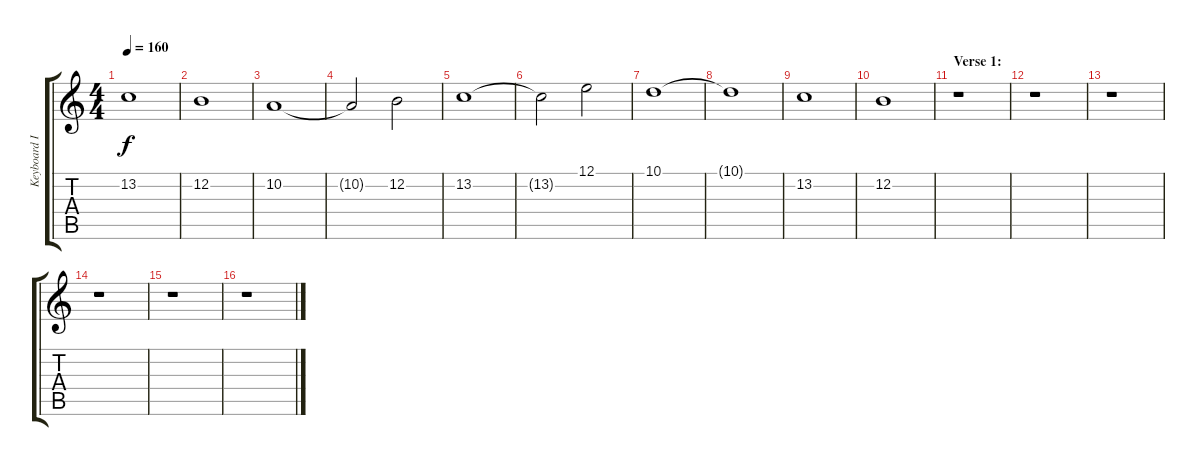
\track ("Keyboard I" "Keyboard I") {instrument stringensemble1}
\staff {score tabs}
\tuning (E4 B3 G3 D3 A2 E2) {hide}
\ts (4 4)
\tempo 160
\clef g2
\ks c
13.2.1{dy f} |
12.2.1 |
10.2.1 |
10.2{t}.2 12.2.2 |
13.2.1 |
13.2{t}.2 12.1.2 |
10.1.1 |
10.1{t}.1 |
13.2.1 |
12.2.1 |
\section ("" "Verse 1:")
r.1 |
r.1 |
r.1 |
r.1 |
r.1 |
r.1
